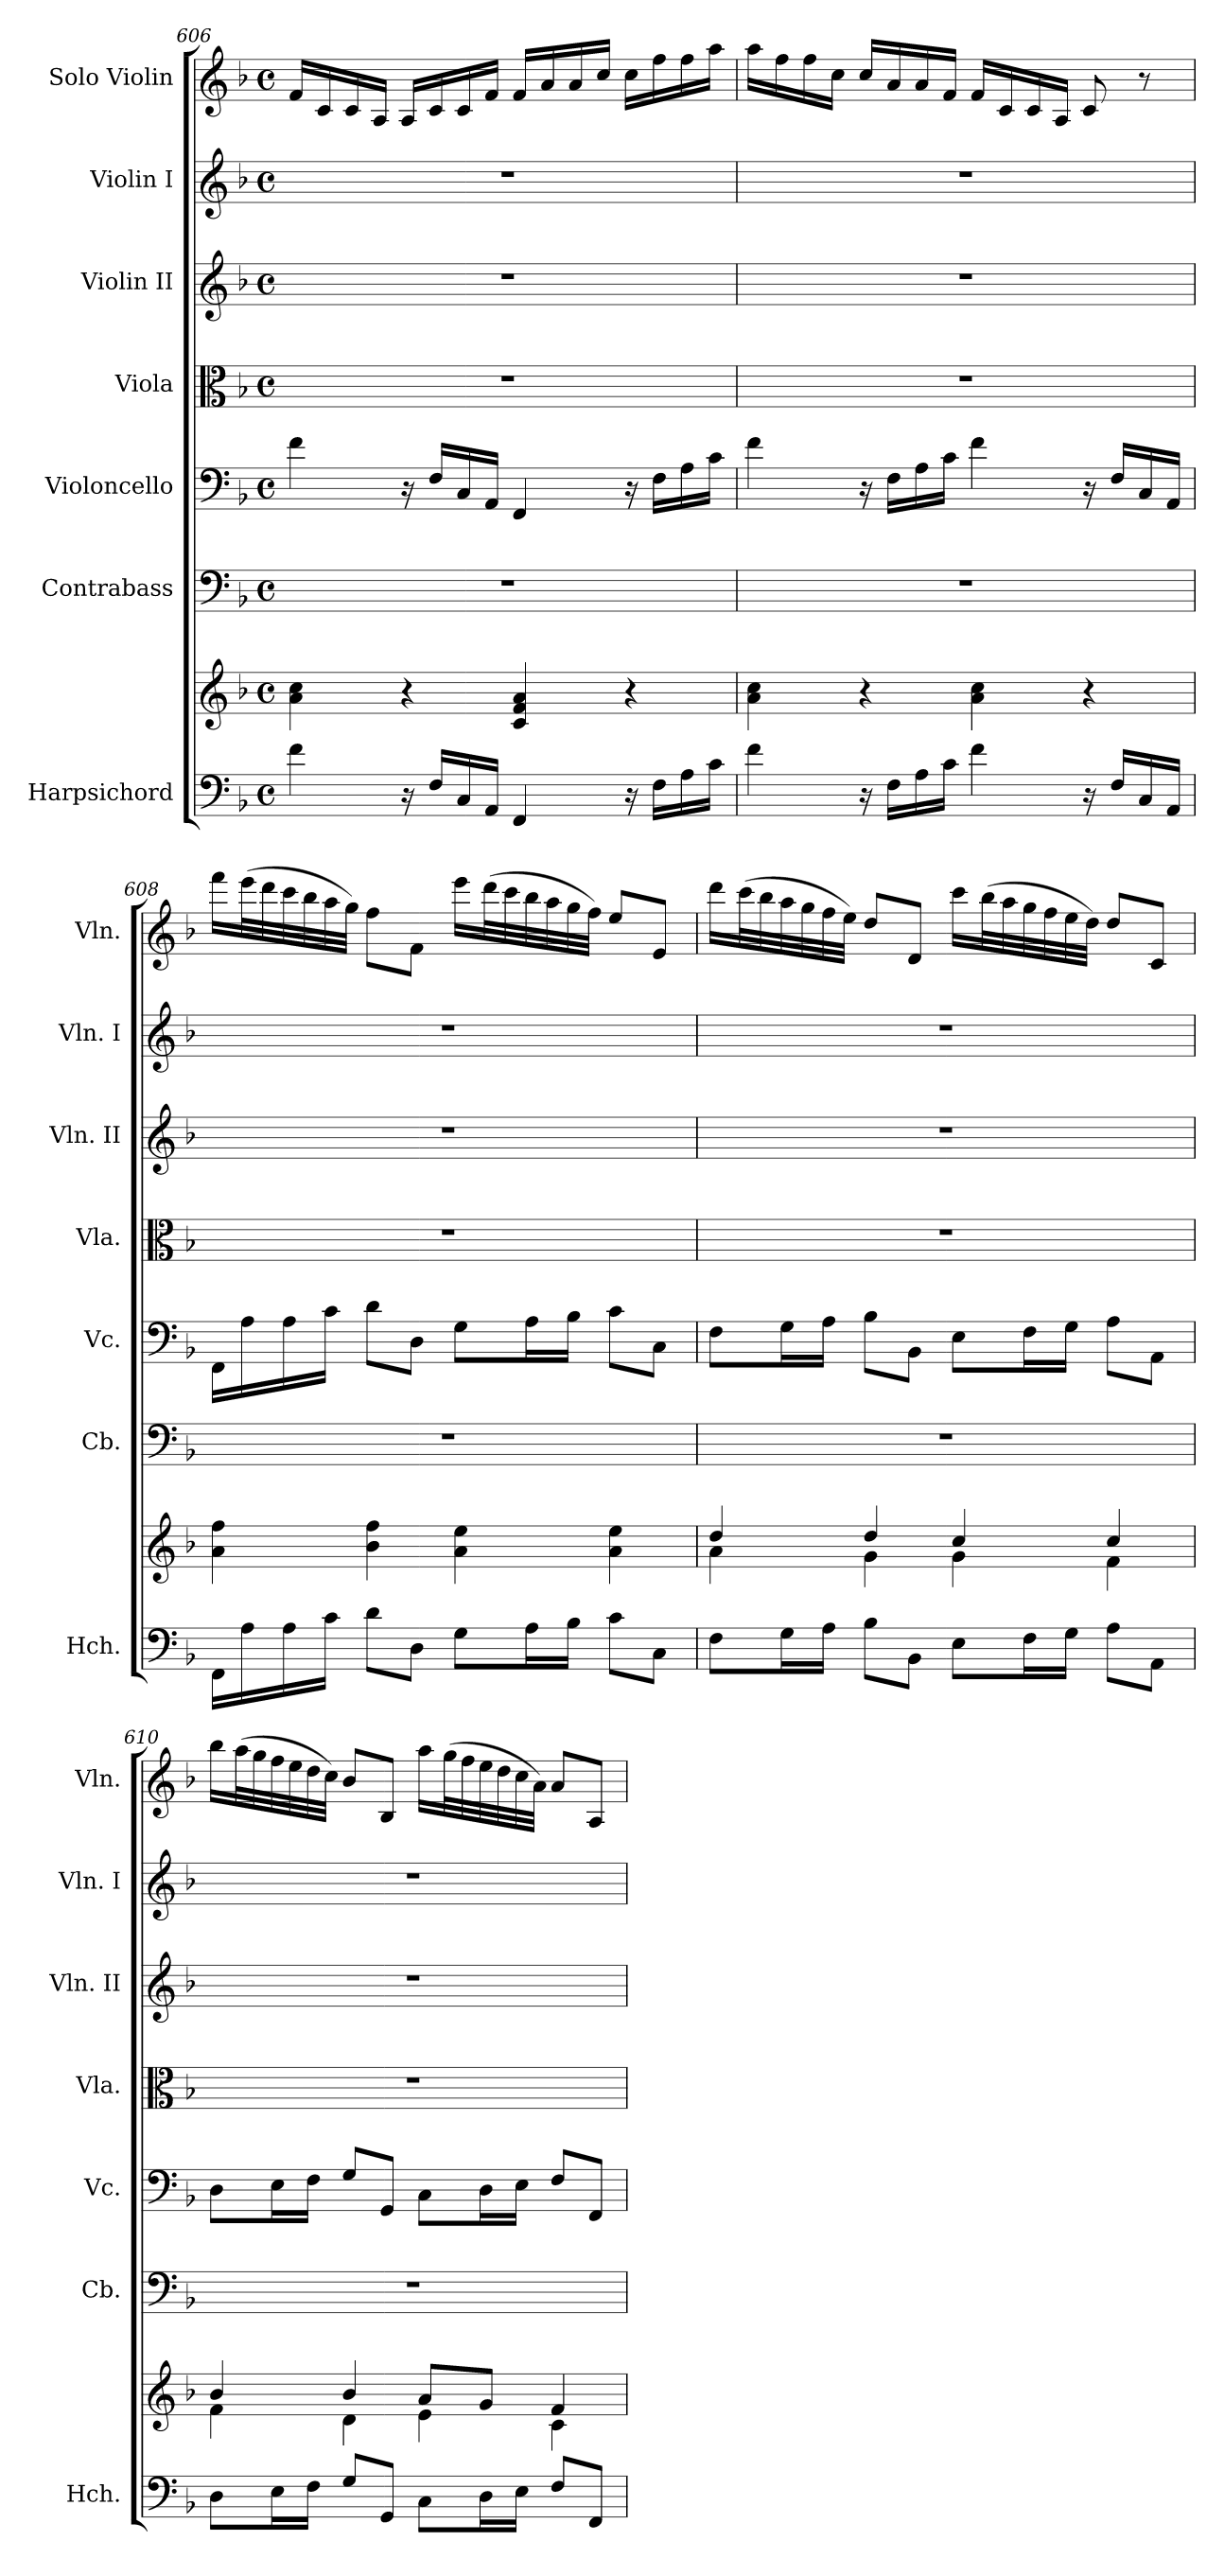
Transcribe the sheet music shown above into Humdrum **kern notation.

**kern	**kern	**kern	**kern	**kern	**kern	**kern	**kern
*part7	*part7	*part6	*part5	*part4	*part3	*part2	*part1
*staff8	*staff7	*staff6	*staff5	*staff4	*staff3	*staff2	*staff1
*I"Harpsichord	*	*I"Contrabass	*I"Violoncello	*I"Viola	*I"Violin II	*I"Violin I	*I"Solo Violin
*I'Hch.	*	*I'Cb.	*I'Vc.	*I'Vla.	*I'Vln. II	*I'Vln. I	*I'Vln.
!!LO:PB:g=z
*clefF4	*clefG2	*clefF4	*clefF4	*clefC3	*clefG2	*clefG2	*clefG2
*	*	*ITrd7c12	*	*	*	*	*
*k[b-]	*k[b-]	*k[b-]	*k[b-]	*k[b-]	*k[b-]	*k[b-]	*k[b-]
*M4/4	*M4/4	*M4/4	*M4/4	*M4/4	*M4/4	*M4/4	*M4/4
*met(c)	*met(c)	*met(c)	*met(c)	*met(c)	*met(c)	*met(c)	*met(c)
=606	=606	=606	=606	=606	=606	=606	=606
4f\	4a\ 4cc\	1r	4f\	1r	1r	1r	16f/LL
.	.	.	.	.	.	.	16c/
.	.	.	.	.	.	.	16c/
.	.	.	.	.	.	.	16A/JJ
16r	4r	.	16r	.	.	.	16A/LL
16F/LL	.	.	16F/LL	.	.	.	16c/
16C/	.	.	16C/	.	.	.	16c/
16AA/JJ	.	.	16AA/JJ	.	.	.	16f/JJ
4FF/	4c/ 4f/ 4a/	.	4FF/	.	.	.	16f/LL
.	.	.	.	.	.	.	16a/
.	.	.	.	.	.	.	16a/
.	.	.	.	.	.	.	16cc/JJ
16r	4r	.	16r	.	.	.	16cc\LL
16F\LL	.	.	16F\LL	.	.	.	16ff\
16A\	.	.	16A\	.	.	.	16ff\
16c\JJ	.	.	16c\JJ	.	.	.	16aa\JJ
=607	=607	=607	=607	=607	=607	=607	=607
4f\	4a\ 4cc\	1r	4f\	1r	1r	1r	16aa\LL
.	.	.	.	.	.	.	16ff\
.	.	.	.	.	.	.	16ff\
.	.	.	.	.	.	.	16cc\JJ
16r	4r	.	16r	.	.	.	16cc/LL
16F\LL	.	.	16F\LL	.	.	.	16a/
16A\	.	.	16A\	.	.	.	16a/
16c\JJ	.	.	16c\JJ	.	.	.	16f/JJ
4f\	4a\ 4cc\	.	4f\	.	.	.	16f/LL
.	.	.	.	.	.	.	16c/
.	.	.	.	.	.	.	16c/
.	.	.	.	.	.	.	16A/JJ
16r	4r	.	16r	.	.	.	8c/
16F/LL	.	.	16F/LL	.	.	.	.
16C/	.	.	16C/	.	.	.	8r
16AA/JJ	.	.	16AA/JJ	.	.	.	.
!!LO:PB:g=z
=608	=608	=608	=608	=608	=608	=608	=608
16FF\LL	4a\ 4ff\	1r	16FF\LL	1r	1r	1r	16fff\LL
16A\	.	.	16A\	.	.	.	(>32eee\L
.	.	.	.	.	.	.	32ddd\
16A\	.	.	16A\	.	.	.	32ccc\
.	.	.	.	.	.	.	32bb-\
16c\JJ	.	.	16c\JJ	.	.	.	32aa\
.	.	.	.	.	.	.	32gg\JJJ)
8d\L	4b-\ 4ff\	.	8d\L	.	.	.	8ff\L
8D\J	.	.	8D\J	.	.	.	8f\J
8G\L	4a\ 4ee\	.	8G\L	.	.	.	16eee\LL
.	.	.	.	.	.	.	(>32ddd\L
.	.	.	.	.	.	.	32ccc\
16A\L	.	.	16A\L	.	.	.	32bb-\
.	.	.	.	.	.	.	32aa\
16B-\JJ	.	.	16B-\JJ	.	.	.	32gg\
.	.	.	.	.	.	.	32ff\JJJ)
8c\L	4a\ 4ee\	.	8c\L	.	.	.	8ee/L
8C\J	.	.	8C\J	.	.	.	8e/J
=609	=609	=609	=609	=609	=609	=609	=609
*	*^	*	*	*	*	*	*
8F\L	4a\	4dd/	1r	8F\L	1r	1r	1r	16ddd\LL
.	.	.	.	.	.	.	.	(>32ccc\L
.	.	.	.	.	.	.	.	32bb-\
16G\L	.	.	.	16G\L	.	.	.	32aa\
.	.	.	.	.	.	.	.	32gg\
16A\JJ	.	.	.	16A\JJ	.	.	.	32ff\
.	.	.	.	.	.	.	.	32ee\JJJ)
8B-\L	4g\	4dd/	.	8B-\L	.	.	.	8dd/L
8BB-\J	.	.	.	8BB-\J	.	.	.	8d/J
8E\L	4g\	4cc/	.	8E\L	.	.	.	16ccc\LL
.	.	.	.	.	.	.	.	(>32bb-\L
.	.	.	.	.	.	.	.	32aa\
16F\L	.	.	.	16F\L	.	.	.	32gg\
.	.	.	.	.	.	.	.	32ff\
16G\JJ	.	.	.	16G\JJ	.	.	.	32ee\
.	.	.	.	.	.	.	.	32dd\JJJ)
8A\L	4f\	4cc/	.	8A\L	.	.	.	8dd/L
8AA\J	.	.	.	8AA\J	.	.	.	8c/J
!!LO:PB:g=z
=610	=610	=610	=610	=610	=610	=610	=610	=610
8D\L	4f\	4b-/	1r	8D\L	1r	1r	1r	16bb-\LL
.	.	.	.	.	.	.	.	(>32aa\L
.	.	.	.	.	.	.	.	32gg\
16E\L	.	.	.	16E\L	.	.	.	32ff\
.	.	.	.	.	.	.	.	32ee\
16F\JJ	.	.	.	16F\JJ	.	.	.	32dd\
.	.	.	.	.	.	.	.	32cc\JJJ)
8G/L	4d\	4b-/	.	8G/L	.	.	.	8b-/L
8GG/J	.	.	.	8GG/J	.	.	.	8B-/J
8C\L	4e\	8a/L	.	8C\L	.	.	.	16aa\LL
.	.	.	.	.	.	.	.	(>32gg\L
.	.	.	.	.	.	.	.	32ff\
16D\L	.	8g/J	.	16D\L	.	.	.	32ee\
.	.	.	.	.	.	.	.	32dd\
16E\JJ	.	.	.	16E\JJ	.	.	.	32cc\
.	.	.	.	.	.	.	.	32a\JJJ)
8F/L	4c\	4f/	.	8F/L	.	.	.	8a/L
8FF/J	.	.	.	8FF/J	.	.	.	8A/J
*	*v	*v	*	*	*	*	*	*
=	=	=	=	=	=	=	=
*-	*-	*-	*-	*-	*-	*-	*-
